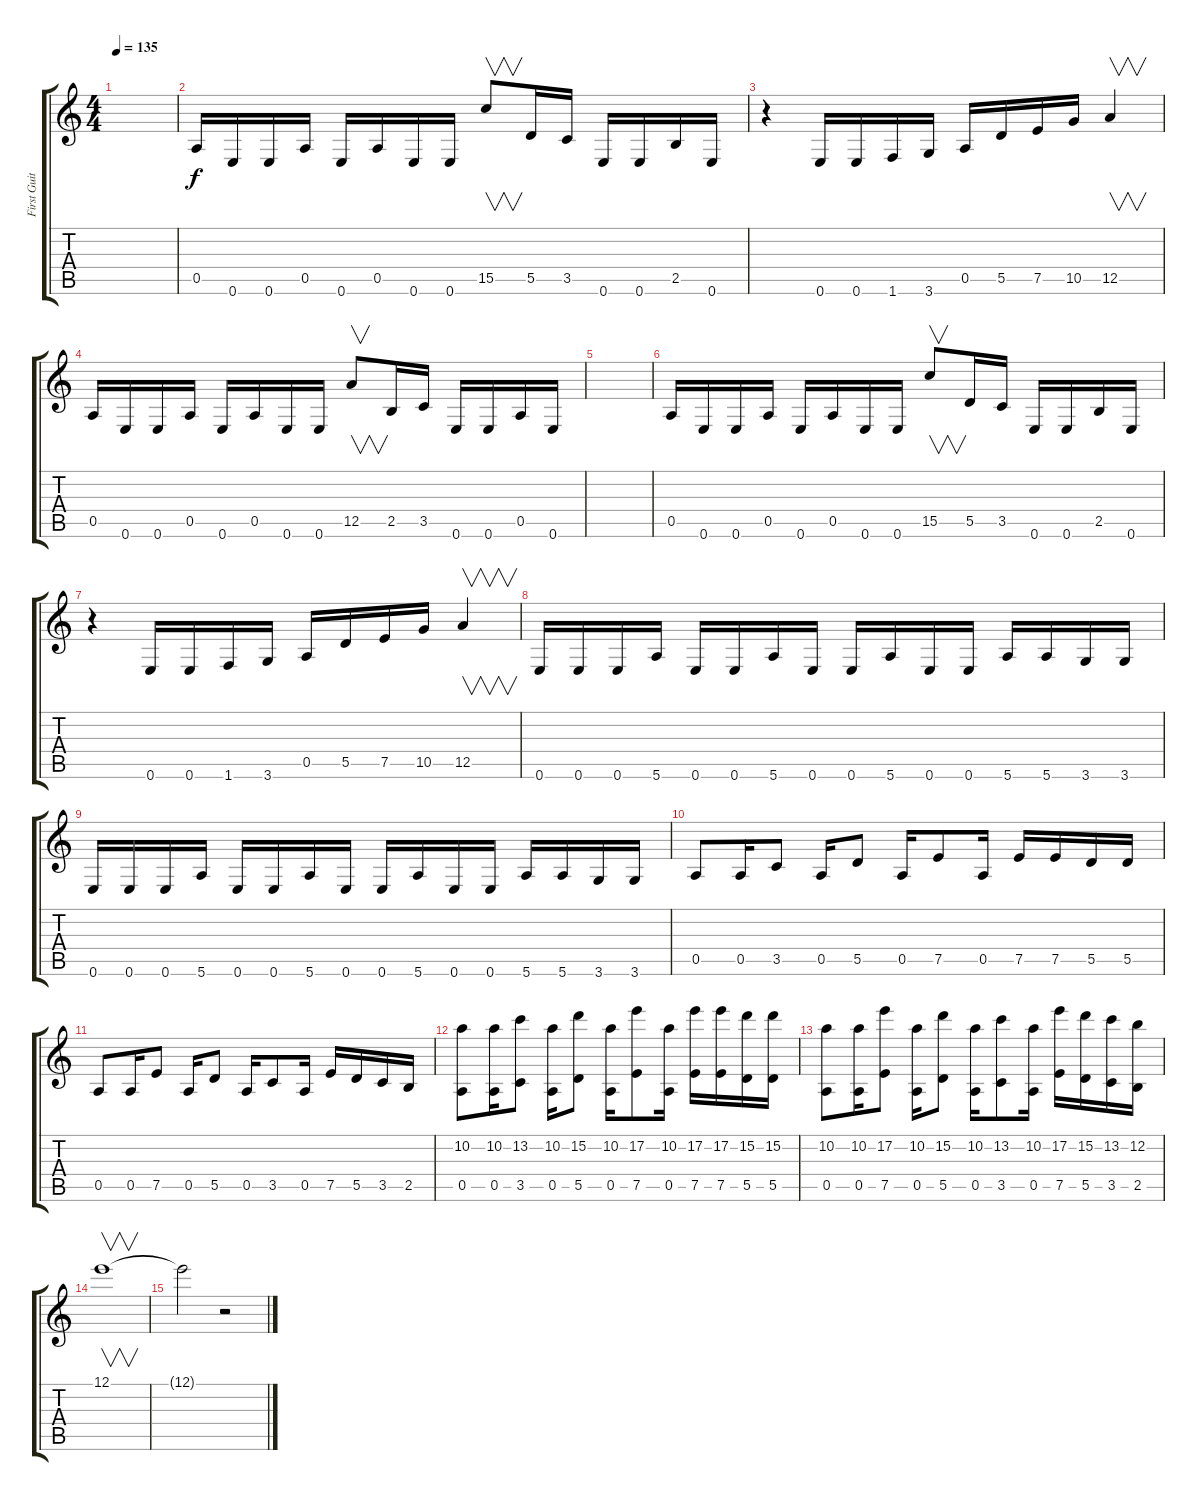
\track ("First Guitar" "First Guit") {instrument overdrivenguitar}
\staff {score tabs}
\tuning (E4 B3 G3 D3 A2 E2) {hide}
\ts (4 4)
\tempo 135
\clef g2
\ks c
|
0.5.16 0.6.16 0.6.16 0.5.16 0.6.16 0.5.16 0.6.16 0.6.16 15.5.8{v} 5.5.16 3.5.16 0.6.16 0.6.16 2.5.16 0.6.16 |
r.4 0.6.16 0.6.16 1.6.16 3.6.16 0.5.16 5.5.16 7.5.16 10.5.16 12.5.4{v} |
0.5.16 0.6.16 0.6.16 0.5.16 0.6.16 0.5.16 0.6.16 0.6.16 12.5.8{v} 2.5.16 3.5.16 0.6.16 0.6.16 0.5.16 0.6.16 |
|
0.5.16 0.6.16 0.6.16 0.5.16 0.6.16 0.5.16 0.6.16 0.6.16 15.5.8{v} 5.5.16 3.5.16 0.6.16 0.6.16 2.5.16 0.6.16 |
r.4 0.6.16 0.6.16 1.6.16 3.6.16 0.5.16 5.5.16 7.5.16 10.5.16 12.5.4{v} |
0.6.16 0.6.16 0.6.16 5.6.16 0.6.16 0.6.16 5.6.16 0.6.16 0.6.16 5.6.16 0.6.16 0.6.16 5.6.16 5.6.16 3.6.16 3.6.16 |
0.6.16 0.6.16 0.6.16 5.6.16 0.6.16 0.6.16 5.6.16 0.6.16 0.6.16 5.6.16 0.6.16 0.6.16 5.6.16 5.6.16 3.6.16 3.6.16 |
0.5.8 0.5.16 3.5.8 0.5.16 5.5.8 0.5.16 7.5.8 0.5.16 7.5.16 7.5.16 5.5.16 5.5.16 |
0.5.8 0.5.16 7.5.8 0.5.16 5.5.8 0.5.16 3.5.8 0.5.16 7.5.16 5.5.16 3.5.16 2.5.16 |
(10.2 0.5).8 (10.2 0.5).16 (13.2 3.5).8 (10.2 0.5).16 (15.2 5.5).8 (10.2 0.5).16 (17.2 7.5).8 (10.2 0.5).16 (17.2 7.5).16 (17.2 7.5).16 (15.2 5.5).16 (15.2 5.5).16 |
(10.2 0.5).8 (10.2 0.5).16 (17.2 7.5).8 (10.2 0.5).16 (15.2 5.5).8 (10.2 0.5).16 (13.2 3.5).8 (10.2 0.5).16 (17.2 7.5).16 (15.2 5.5).16 (13.2 3.5).16 (12.2 2.5).16 |
12.1.1{v} |
12.1{t}.2 r.2
